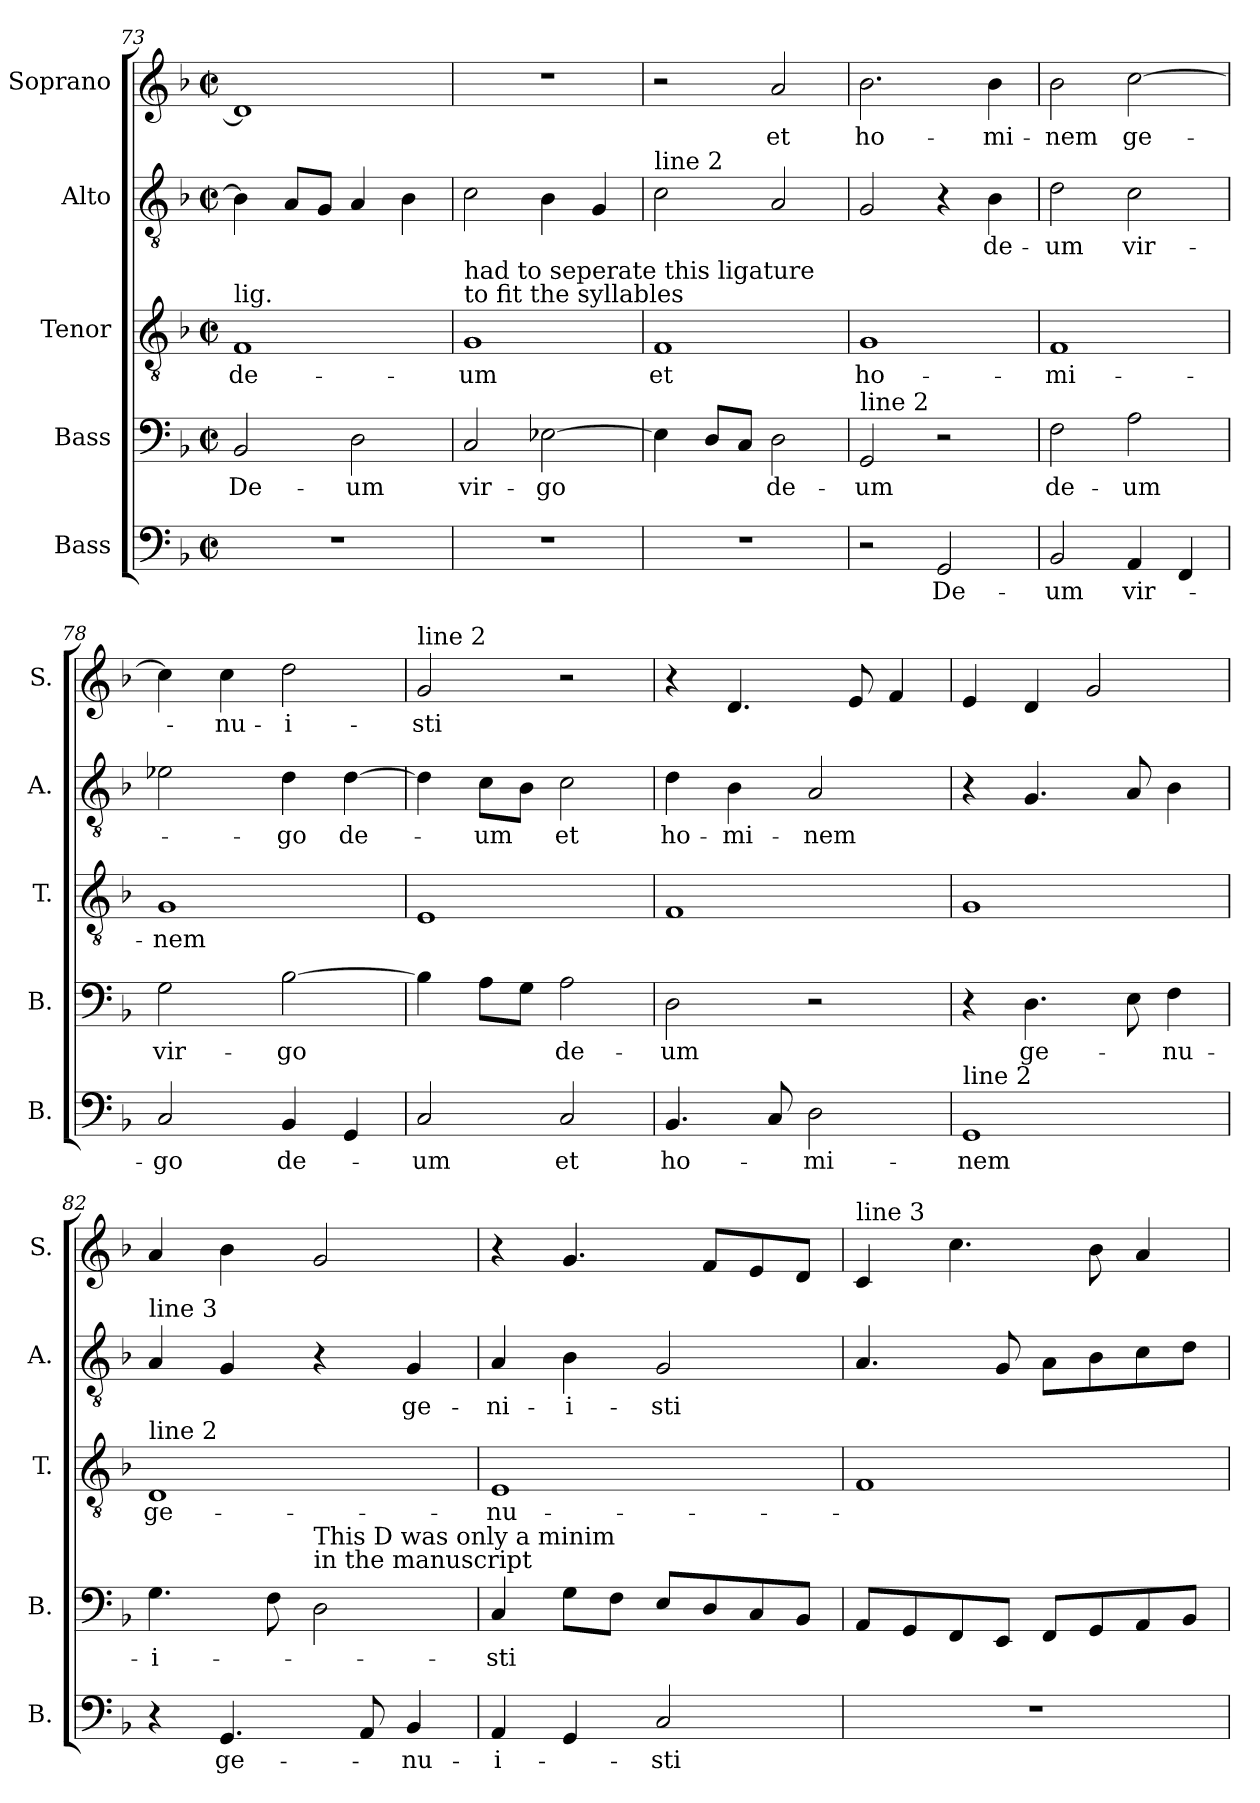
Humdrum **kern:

**kern	**text	**kern	**text	**kern	**text	**kern	**text	**kern	**text
*part5	*part5	*part4	*part4	*part3	*part3	*part2	*part2	*part1	*part1
*staff5	*staff5	*staff4	*staff4	*staff3	*staff3	*staff2	*staff2	*staff1	*staff1
*I"Bass	*	*I"Bass	*	*I"Tenor	*	*I"Alto	*	*I"Soprano	*
*I'B.	*	*I'B.	*	*I'T.	*	*I'A.	*	*I'S.	*
!!LO:LB:g=z
*clefF4	*	*clefF4	*	*clefGv2	*	*clefGv2	*	*clefG2	*
*k[b-]	*	*k[b-]	*	*k[b-]	*	*k[b-]	*	*k[b-]	*
*M2/2	*	*M2/2	*	*M2/2	*	*M2/2	*	*M2/2	*
*met(c|)	*	*met(c|)	*	*met(c|)	*	*met(c|)	*	*met(c|)	*
=73	=73	=73	=73	=73	=73	=73	=73	=73	=73
!	!	!	!	!LO:TX:a:t=lig.	!	!	!	!	!
!	!	!	!LO:LY:b	!	!LO:LY:b	!	!	!	!
1r	.	2BB-/	De-	1F	de-	4B-\]	.	1d]	.
.	.	.	.	.	.	8AL	.	.	.
.	.	.	.	.	.	8GJ	.	.	.
!	!	!	!LO:LY:b	!	!	!	!	!	!
.	.	2D\	-um	.	.	4A/	.	.	.
.	.	.	.	.	.	4B-\	.	.	.
!!LO:PB:g=z
=74	=74	=74	=74	=74	=74	=74	=74	=74	=74
!	!	!	!	!LO:TX:a:t=had to seperate this ligature \nto fit the syllables	!	!	!	!	!
!	!	!	!LO:LY:b	!	!LO:LY:b	!	!	!	!
1r	.	2C/	vir-	1G	um	2c\	.	1r	.
!	!	!	!LO:LY:b	!	!	!	!	!	!
.	.	[2E-X\	-go	.	.	4B-\	.	.	.
.	.	.	.	.	.	4G/	.	.	.
=75	=75	=75	=75	=75	=75	=75	=75	=75	=75
!	!	!	!	!	!	!LO:TX:a:t=line 2	!	!	!
!	!	!	!	!	!LO:LY:b	!	!	!	!
1r	.	4E-\]	.	1F	et	2c\	.	2r	.
.	.	8DL	.	.	.	.	.	.	.
.	.	8CJ	.	.	.	.	.	.	.
!	!	!	!LO:LY:b	!	!	!	!	!	!LO:LY:b
.	.	2D\	de-	.	.	2A/	.	2a/	et
=76	=76	=76	=76	=76	=76	=76	=76	=76	=76
!	!	!LO:TX:a:t=line 2	!	!	!	!	!	!	!
!	!	!	!LO:LY:b	!	!LO:LY:b	!	!	!	!LO:LY:b
2r	.	2GG/	-um	1G	ho-	2G/	.	2.b-\	ho-
!	!LO:LY:b	!	!	!	!	!	!	!	!
2GG/	De-	2r	.	.	.	4r	.	.	.
!	!	!	!	!	!	!	!LO:LY:b	!	!LO:LY:b
.	.	.	.	.	.	4B-\	de-	4b-\	-mi-
=77	=77	=77	=77	=77	=77	=77	=77	=77	=77
!	!LO:LY:b	!	!LO:LY:b	!	!LO:LY:b	!	!LO:LY:b	!	!LO:LY:b
2BB-/	-um	2F\	de-	1F	-mi-	2d\	-um	2b-\	-nem
!	!LO:LY:b	!	!LO:LY:b	!	!	!	!LO:LY:b	!	!LO:LY:b
4AA/	vir-	2A\	-um	.	.	2c\	vir-	[2cc\	ge-
4FF/	.	.	.	.	.	.	.	.	.
=78	=78	=78	=78	=78	=78	=78	=78	=78	=78
!	!LO:LY:b	!	!LO:LY:b	!	!LO:LY:b	!	!	!	!
2C/	go	2G\	vir-	1G	-nem	2e-X\	.	4cc\]	.
!	!	!	!	!	!	!	!	!	!LO:LY:b
.	.	.	.	.	.	.	.	4cc\	-nu-
!	!LO:LY:b	!	!LO:LY:b	!	!	!	!LO:LY:b	!	!LO:LY:b
4BB-/	de-	[2B-\	-go	.	.	4d\	go	2dd\	-i-
!	!	!	!	!	!	!	!LO:LY:b	!	!
4GG/	.	.	.	.	.	[4d\	de-	.	.
=79	=79	=79	=79	=79	=79	=79	=79	=79	=79
!	!	!	!	!	!	!	!	!LO:TX:a:t=line 2	!
!	!LO:LY:b	!	!	!	!	!	!	!	!LO:LY:b
2C/	-um	4B-\]	.	1E	.	4d\]	.	2g/	-sti
!	!	!	!	!	!	!	!LO:LY:b	!	!
.	.	8AL	.	.	.	8cL	-um	.	.
.	.	8GJ	.	.	.	8B-J	.	.	.
!	!LO:LY:b	!	!LO:LY:b	!	!	!	!LO:LY:b	!	!
2C/	et	2A\	de-	.	.	2c\	et	2r	.
!!LO:LB:g=z
=80	=80	=80	=80	=80	=80	=80	=80	=80	=80
!	!LO:LY:b	!	!LO:LY:b	!	!	!	!LO:LY:b	!	!
4.BB-/	ho-	2D\	-um	1F	.	4d\	ho-	4r	.
!	!	!	!	!	!	!	!LO:LY:b	!	!
.	.	.	.	.	.	4B-\	-mi-	4.d/	.
8C/	.	.	.	.	.	.	.	.	.
!	!LO:LY:b	!	!	!	!	!	!LO:LY:b	!	!
2D\	mi-	2r	.	.	.	2A/	-nem	.	.
.	.	.	.	.	.	.	.	8e/	.
.	.	.	.	.	.	.	.	4f/	.
!!LO:PB:g=z
=81	=81	=81	=81	=81	=81	=81	=81	=81	=81
!LO:TX:a:t=line 2	!	!	!	!	!	!	!	!	!
!	!LO:LY:b	!	!	!	!	!	!	!	!
1GG	-nem	4r	.	1G	.	4r	.	4e/	.
!	!	!	!LO:LY:b	!	!	!	!	!	!
.	.	4.D\	ge-	.	.	4.G/	.	4d/	.
.	.	.	.	.	.	.	.	2g/	.
.	.	8E\	.	.	.	8A/	.	.	.
!	!	!	!LO:LY:b	!	!	!	!	!	!
.	.	4F\	-nu-	.	.	4B-\	.	.	.
=82	=82	=82	=82	=82	=82	=82	=82	=82	=82
!	!	!	!	!	!	!LO:TX:a:t=line 3	!	!	!
!	!	!	!	!LO:TX:a:t=line 2	!	!	!	!	!
!	!	!	!LO:LY:b	!	!LO:LY:b	!	!	!	!
4r	.	4.G\	-i-	1D	ge-	4A/	.	4a/	.
!	!LO:LY:b	!	!	!	!	!	!	!	!
4.GG/	ge-	.	.	.	.	4G/	.	4b-\	.
.	.	8F\	.	.	.	.	.	.	.
!	!	!LO:TX:a:t=This D was only a minim \nin the manuscript	!	!	!	!	!	!	!
.	.	2D\	.	.	.	4r	.	2g/	.
8AA/	.	.	.	.	.	.	.	.	.
!	!LO:LY:b	!	!	!	!	!	!LO:LY:b	!	!
4BB-/	-nu-	.	.	.	.	4G/	ge-	.	.
=83	=83	=83	=83	=83	=83	=83	=83	=83	=83
!	!LO:LY:b	!	!LO:LY:b	!	!LO:LY:b	!	!LO:LY:b	!	!
4AA/	-i-	4C/	sti	1E	-nu-	4A/	-ni-	4r	.
!	!	!	!	!	!	!	!LO:LY:b	!	!
4GG/	.	8GL	.	.	.	4B-\	-i-	4.g/	.
.	.	8FJ	.	.	.	.	.	.	.
!	!LO:LY:b	!	!	!	!	!	!LO:LY:b	!	!
2C/	-sti	8EL	.	.	.	2G/	-sti	.	.
.	.	8D	.	.	.	.	.	8fL	.
.	.	8C	.	.	.	.	.	8e	.
.	.	8BB-J	.	.	.	.	.	8dJ	.
=84	=84	=84	=84	=84	=84	=84	=84	=84	=84
!	!	!	!	!	!	!	!	!LO:TX:a:t=line 3	!
1r	.	8AAL	.	1F	.	4.A/	.	4c/	.
.	.	8GG	.	.	.	.	.	.	.
.	.	8FF	.	.	.	.	.	4.cc\	.
.	.	8EEJ	.	.	.	8G/	.	.	.
.	.	8FFL	.	.	.	8AL	.	.	.
.	.	8GG	.	.	.	8B-	.	8b-\	.
.	.	8AA	.	.	.	8c	.	4a/	.
.	.	8BB-J	.	.	.	8dJ	.	.	.
=	=	=	=	=	=	=	=	=	=
*-	*-	*-	*-	*-	*-	*-	*-	*-	*-
